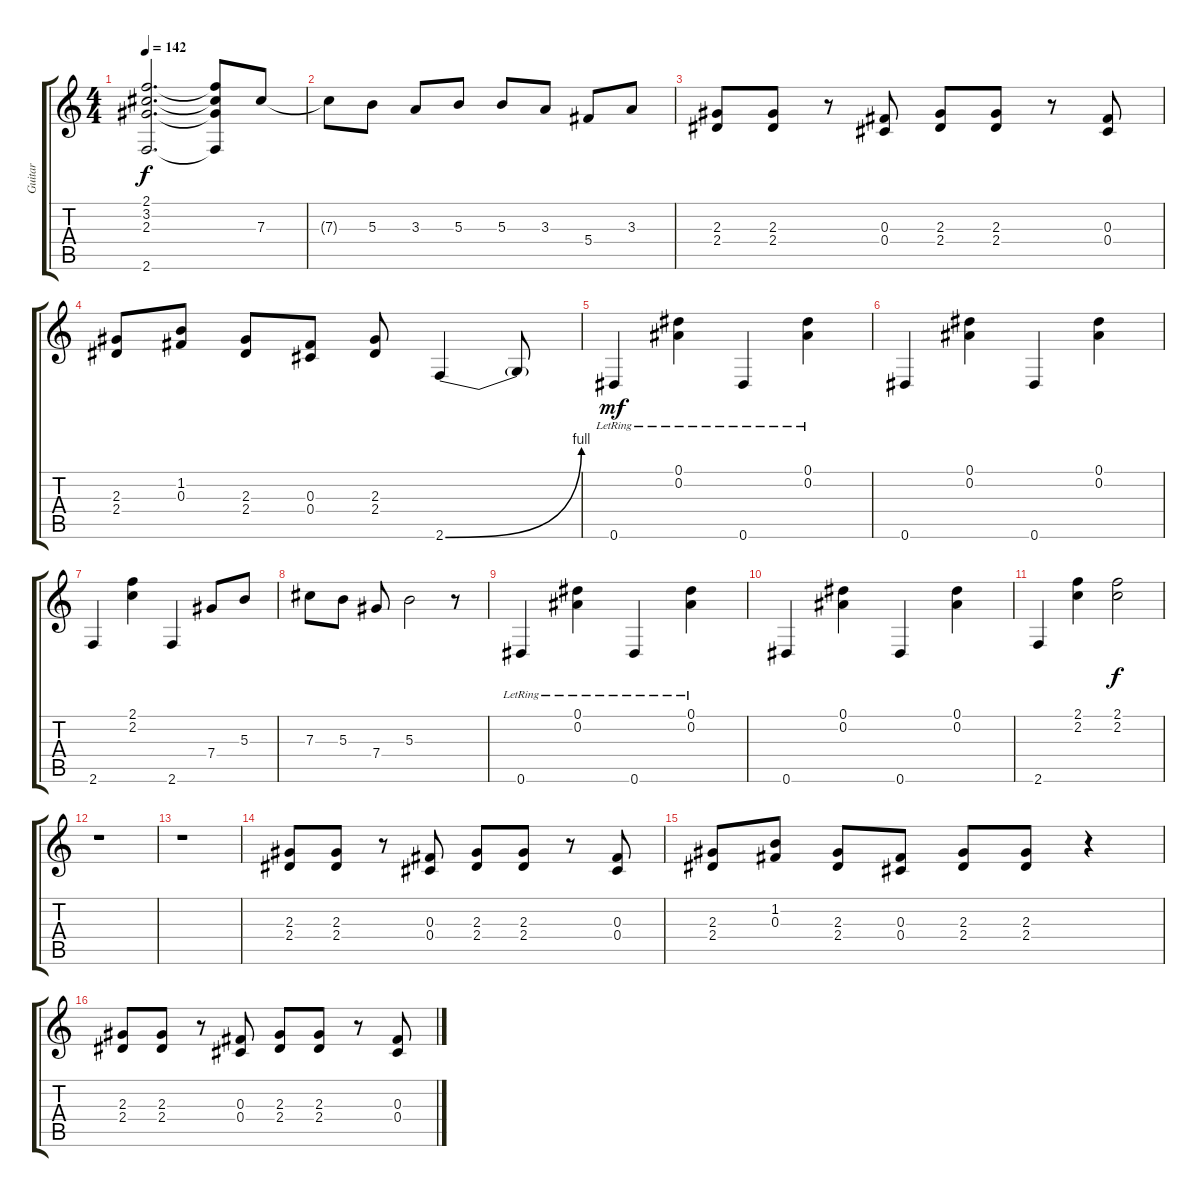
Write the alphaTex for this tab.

\track ("Guitar" "Guitar") {instrument overdrivenguitar}
\staff {score tabs}
\tuning (Eb4 Bb3 Gb3 Db3 Ab2 Eb2) {hide}
\ts (4 4)
\tempo 142
\clef g2
\ks c
(2.1{t} 3.2{t} 2.3{t} 2.6{t}).2{d dy f} (2.1{t} 3.2{t} 2.3{t} 2.6{t}).8 7.3.8 |
7.3{t}.8 5.3.8 3.3.8 5.3.8 5.3.8 3.3.8 5.4.8 3.3.8 |
(2.3 2.4).8 (2.3 2.4).8 r.8 (0.3 0.4).8 (2.3 2.4).8 (2.3 2.4).8 r.8 (0.3 0.4).8 |
(2.3 2.4).8 (1.2 0.3).8 (2.3 2.4).8 (0.3 0.4).8 (2.3 2.4).8 2.6{be (bend 0 0 60 4)}.4 2.6{t}.8 |
0.6{lr}.4{dy mf} (0.1{lr} 0.2{lr}).4 0.6{lr}.4 (0.1{lr} 0.2{lr}).4 |
0.6.4 (0.1 0.2).4 0.6.4 (0.1 0.2).4 |
2.6.4 (2.1 2.2).4 2.6.4 7.4.8 5.3.8 |
7.3.8 5.3.8 7.4.8 5.3.2 r.8 |
0.6{lr}.4 (0.1{lr} 0.2{lr}).4 0.6{lr}.4 (0.1{lr} 0.2{lr}).4 |
0.6.4 (0.1 0.2).4 0.6.4 (0.1 0.2).4 |
2.6.4 (2.1 2.2).4 (2.1 2.2).2{dy f} |
r.1 |
r.1 |
(2.3 2.4).8 (2.3 2.4).8 r.8 (0.3 0.4).8 (2.3 2.4).8 (2.3 2.4).8 r.8 (0.3 0.4).8 |
(2.3 2.4).8 (1.2 0.3).8 (2.3 2.4).8 (0.3 0.4).8 (2.3 2.4).8 (2.3 2.4).8 r.4 |
(2.3 2.4).8 (2.3 2.4).8 r.8 (0.3 0.4).8 (2.3 2.4).8 (2.3 2.4).8 r.8 (0.3 0.4).8
